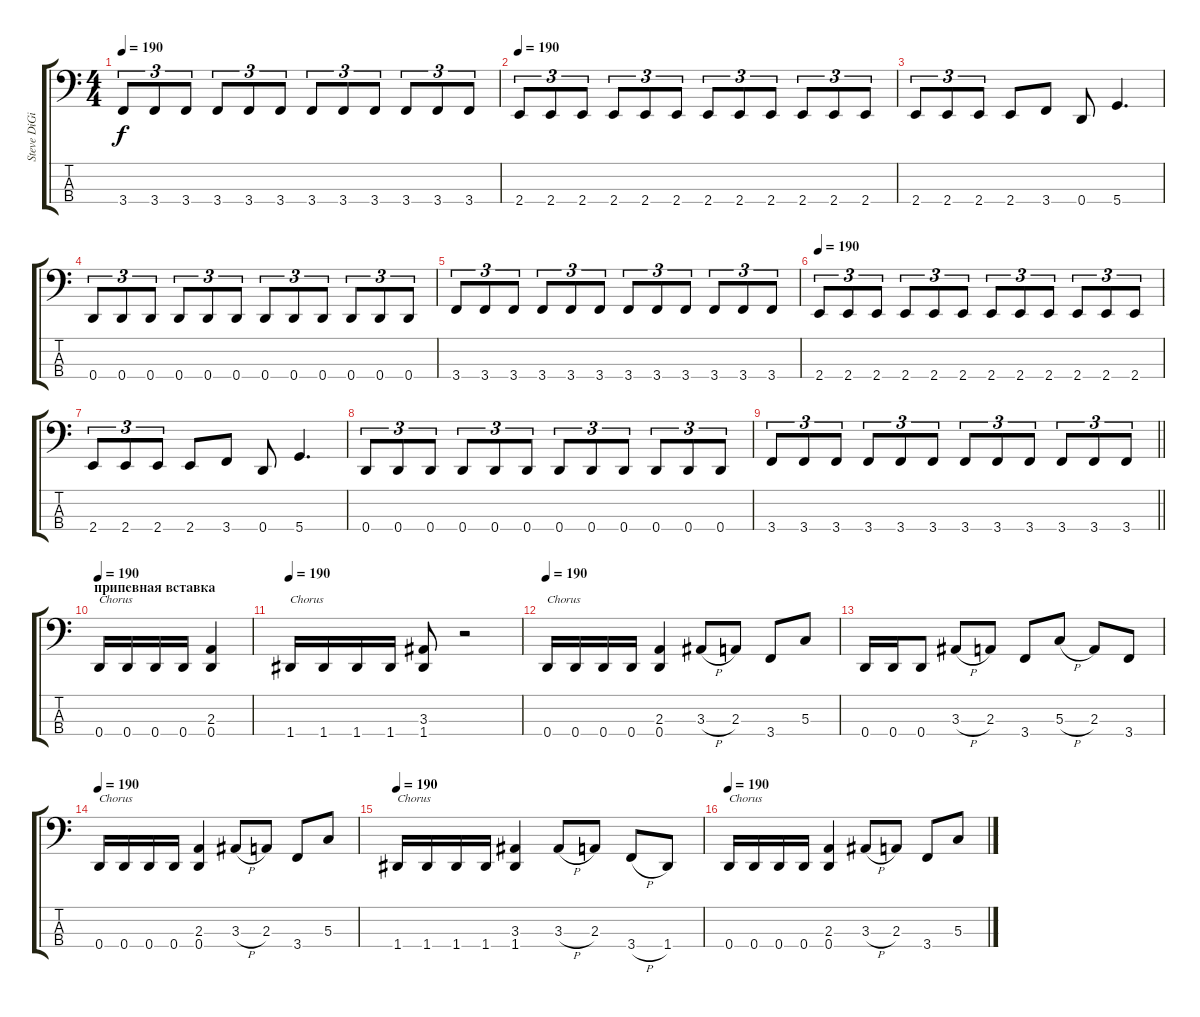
\track ("Steve DiGiorgio" "Steve DiGi") {instrument electricbassfinger}
\staff {score tabs}
\tuning (F2 C2 G1 D1) {hide}
\ts (4 4)
\tempo 190
\clef f4
\ks c
3.4.8{tu (3 2) dy f} 3.4.8{tu (3 2)} 3.4.8{tu (3 2)} 3.4.8{tu (3 2)} 3.4.8{tu (3 2)} 3.4.8{tu (3 2)} 3.4.8{tu (3 2)} 3.4.8{tu (3 2)} 3.4.8{tu (3 2)} 3.4.8{tu (3 2)} 3.4.8{tu (3 2)} 3.4.8{tu (3 2)} |
\tempo 190
2.4.8{tu (3 2)} 2.4.8{tu (3 2)} 2.4.8{tu (3 2)} 2.4.8{tu (3 2)} 2.4.8{tu (3 2)} 2.4.8{tu (3 2)} 2.4.8{tu (3 2)} 2.4.8{tu (3 2)} 2.4.8{tu (3 2)} 2.4.8{tu (3 2)} 2.4.8{tu (3 2)} 2.4.8{tu (3 2)} |
2.4.8{tu (3 2)} 2.4.8{tu (3 2)} 2.4.8{tu (3 2)} 2.4.8 3.4.8 0.4.8 5.4.4{d} |
0.4.8{tu (3 2)} 0.4.8{tu (3 2)} 0.4.8{tu (3 2)} 0.4.8{tu (3 2)} 0.4.8{tu (3 2)} 0.4.8{tu (3 2)} 0.4.8{tu (3 2)} 0.4.8{tu (3 2)} 0.4.8{tu (3 2)} 0.4.8{tu (3 2)} 0.4.8{tu (3 2)} 0.4.8{tu (3 2)} |
3.4.8{tu (3 2)} 3.4.8{tu (3 2)} 3.4.8{tu (3 2)} 3.4.8{tu (3 2)} 3.4.8{tu (3 2)} 3.4.8{tu (3 2)} 3.4.8{tu (3 2)} 3.4.8{tu (3 2)} 3.4.8{tu (3 2)} 3.4.8{tu (3 2)} 3.4.8{tu (3 2)} 3.4.8{tu (3 2)} |
\tempo 190
2.4.8{tu (3 2)} 2.4.8{tu (3 2)} 2.4.8{tu (3 2)} 2.4.8{tu (3 2)} 2.4.8{tu (3 2)} 2.4.8{tu (3 2)} 2.4.8{tu (3 2)} 2.4.8{tu (3 2)} 2.4.8{tu (3 2)} 2.4.8{tu (3 2)} 2.4.8{tu (3 2)} 2.4.8{tu (3 2)} |
2.4.8{tu (3 2)} 2.4.8{tu (3 2)} 2.4.8{tu (3 2)} 2.4.8 3.4.8 0.4.8 5.4.4{d} |
0.4.8{tu (3 2)} 0.4.8{tu (3 2)} 0.4.8{tu (3 2)} 0.4.8{tu (3 2)} 0.4.8{tu (3 2)} 0.4.8{tu (3 2)} 0.4.8{tu (3 2)} 0.4.8{tu (3 2)} 0.4.8{tu (3 2)} 0.4.8{tu (3 2)} 0.4.8{tu (3 2)} 0.4.8{tu (3 2)} |
\barLineRight lightlight
3.4.8{tu (3 2)} 3.4.8{tu (3 2)} 3.4.8{tu (3 2)} 3.4.8{tu (3 2)} 3.4.8{tu (3 2)} 3.4.8{tu (3 2)} 3.4.8{tu (3 2)} 3.4.8{tu (3 2)} 3.4.8{tu (3 2)} 3.4.8{tu (3 2)} 3.4.8{tu (3 2)} 3.4.8{tu (3 2)} |
\section ("" "припевная вставка")
\tempo 190
0.4.16{txt "Chorus"} 0.4.16 0.4.16 0.4.16 (2.3 0.4).4 |
\tempo 190
1.4.16{txt "Chorus"} 1.4.16 1.4.16 1.4.16 (3.3 1.4).8 r.2 |
\tempo 190
0.4.16{txt "Chorus"} 0.4.16 0.4.16 0.4.16 (2.3 0.4).4 3.3{h}.8 2.3.8 3.4.8 5.3.8 |
0.4.16 0.4.16 0.4.8 3.3{h}.8 2.3.8 3.4.8 5.3{h}.8 2.3.8 3.4.8 |
\tempo 190
0.4.16{txt "Chorus"} 0.4.16 0.4.16 0.4.16 (2.3 0.4).4 3.3{h}.8 2.3.8 3.4.8 5.3.8 |
\tempo 190
1.4.16{txt "Chorus"} 1.4.16 1.4.16 1.4.16 (3.3 1.4).4 3.3{h}.8 2.3.8 3.4{h}.8 1.4.8 |
\tempo 190
0.4.16{txt "Chorus"} 0.4.16 0.4.16 0.4.16 (2.3 0.4).4 3.3{h}.8 2.3.8 3.4.8 5.3.8
